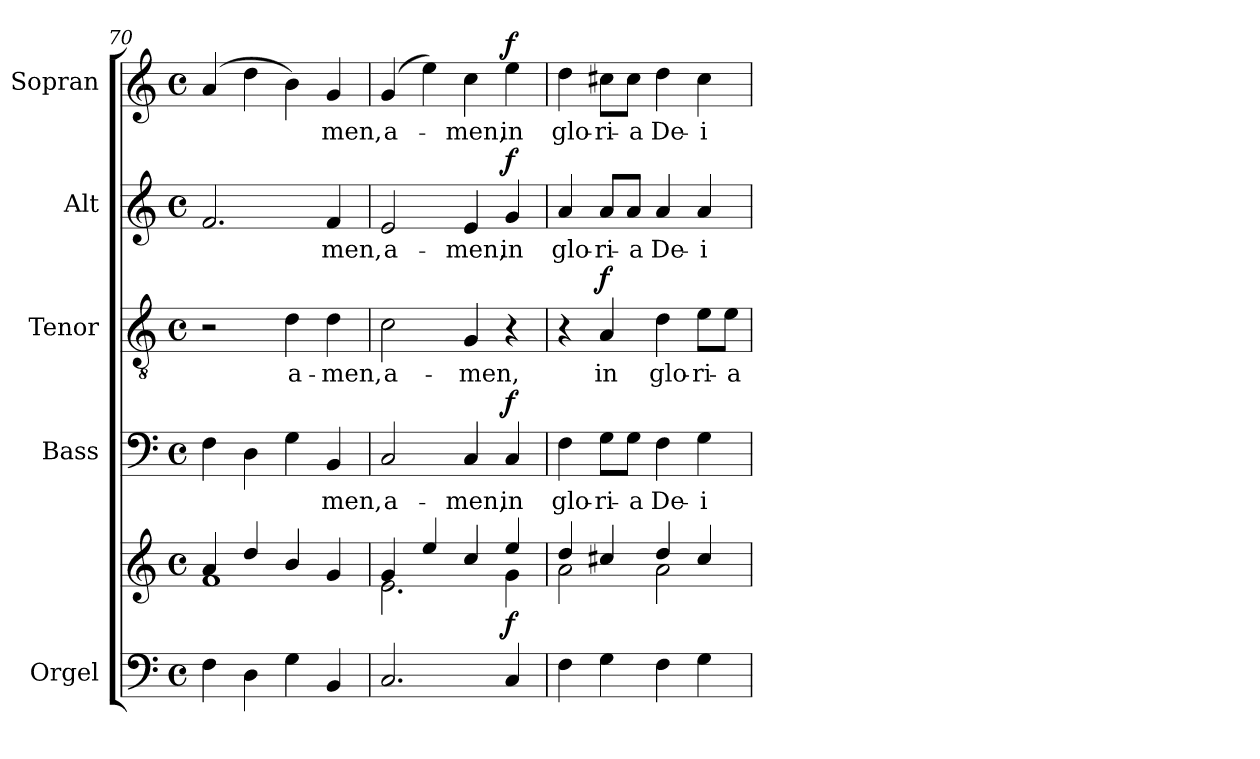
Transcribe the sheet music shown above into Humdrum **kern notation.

**kern	**kern	**dynam	**kern	**text	**dynam	**kern	**text	**dynam	**kern	**text	**dynam	**kern	**text	**dynam
*part5	*part5	*part5	*part4	*part4	*part4	*part3	*part3	*part3	*part2	*part2	*part2	*part1	*part1	*part1
*staff6	*staff5	*staff5/6	*staff4	*staff4	*staff4	*staff3	*staff3	*staff3	*staff2	*staff2	*staff2	*staff1	*staff1	*staff1
*I"Orgel	*	*	*I"Bass	*	*	*I"Tenor	*	*	*I"Alt	*	*	*I"Sopran	*	*
*I'Org.	*	*	*I'B.	*	*	*I'T.	*	*	*I'A.	*	*	*I'S.	*	*
*clefF4	*clefG2	*	*clefF4	*	*	*clefGv2	*	*	*clefG2	*	*	*clefG2	*	*
*k[]	*k[]	*	*k[]	*	*	*k[]	*	*	*k[]	*	*	*k[]	*	*
*C:	*C:	*	*C:	*	*	*C:	*	*	*C:	*	*	*C:	*	*
*M4/4	*M4/4	*	*M4/4	*	*	*M4/4	*	*	*M4/4	*	*	*M4/4	*	*
*met(c)	*met(c)	*	*met(c)	*	*	*met(c)	*	*	*met(c)	*	*	*met(c)	*	*
=70	=70	=70	=70	=70	=70	=70	=70	=70	=70	=70	=70	=70	=70	=70
*	*^	*	*	*	*	*	*	*	*	*	*	*	*	*
4F\	4a/	1f	.	4F\	.	.	2r	.	.	2.f/	.	.	(4a/	.	.
4D\	4dd/	.	.	4D\	.	.	.	.	.	.	.	.	4dd\	.	.
!	!	!	!	!	!	!	!	!LO:LY:b	!	!	!	!	!	!	!
4G\	4b/	.	.	4G\	.	.	4d\	a-	.	.	.	.	4b\)	.	.
!	!	!	!	!	!LO:LY:b	!	!	!LO:LY:b	!	!	!LO:LY:b	!	!	!LO:LY:b	!
4BB/	4g/	.	.	4BB/	-men,	.	4d\	-men,	.	4f/	-men,	.	4g/	-men,	.
=71	=71	=71	=71	=71	=71	=71	=71	=71	=71	=71	=71	=71	=71	=71	=71
!	!	!	!	!	!LO:LY:b	!	!	!LO:LY:b	!	!	!LO:LY:b	!	!	!LO:LY:b	!
2.C/	4g/	2.e\	.	2C/	a-	.	2c\	a-	.	2e/	a-	.	(4g/	a-	.
.	4ee/	.	.	.	.	.	.	.	.	.	.	.	4ee\)	.	.
!	!	!	!	!	!LO:LY:b	!	!	!LO:LY:b	!	!	!LO:LY:b	!	!	!LO:LY:b	!
.	4cc/	.	.	4C/	-men,	.	4G/	-men,	.	4e/	-men,	.	4cc\	-men,	.
!	!	!	!LO:DY:b	!	!LO:LY:b	!LO:DY:a	!	!	!	!	!LO:LY:b	!LO:DY:a	!	!LO:LY:b	!LO:DY:a
4C/	4ee/	4g\	f	4C/	in	f	4r	.	.	4g/	in	f	4ee\	in	f
=72	=72	=72	=72	=72	=72	=72	=72	=72	=72	=72	=72	=72	=72	=72	=72
!	!	!	!	!	!LO:LY:b	!	!	!	!	!	!LO:LY:b	!	!	!LO:LY:b	!
4F\	4dd/	2a\	.	4F\	glo-	.	4r	.	.	4a/	glo-	.	4dd\	glo-	.
!	!	!	!	!	!LO:LY:b	!	!	!LO:LY:b	!LO:DY:a	!	!LO:LY:b	!	!	!LO:LY:b	!
4G\	4cc#X/	.	.	8G\L	-ri-	.	4A/	in	f	8a/L	-ri-	.	8cc#X\L	-ri-	.
!	!	!	!	!	!LO:LY:b	!	!	!	!	!	!LO:LY:b	!	!	!LO:LY:b	!
.	.	.	.	8G\J	-a	.	.	.	.	8a/J	-a	.	8cc#\J	-a	.
!	!	!	!	!	!LO:LY:b	!	!	!LO:LY:b	!	!	!LO:LY:b	!	!	!LO:LY:b	!
4F\	4dd/	2a\	.	4F\	De-	.	4d\	glo-	.	4a/	De-	.	4dd\	De-	.
!	!	!	!	!	!LO:LY:b	!	!	!LO:LY:b	!	!	!LO:LY:b	!	!	!LO:LY:b	!
4G\	4cc#/	.	.	4G\	-i	.	8e\L	-ri-	.	4a/	-i	.	4cc#\	-i	.
!	!	!	!	!	!	!	!	!LO:LY:b	!	!	!	!	!	!	!
.	.	.	.	.	.	.	8e\J	-a	.	.	.	.	.	.	.
*	*v	*v	*	*	*	*	*	*	*	*	*	*	*	*	*
=	=	=	=	=	=	=	=	=	=	=	=	=	=	=
*-	*-	*-	*-	*-	*-	*-	*-	*-	*-	*-	*-	*-	*-	*-
